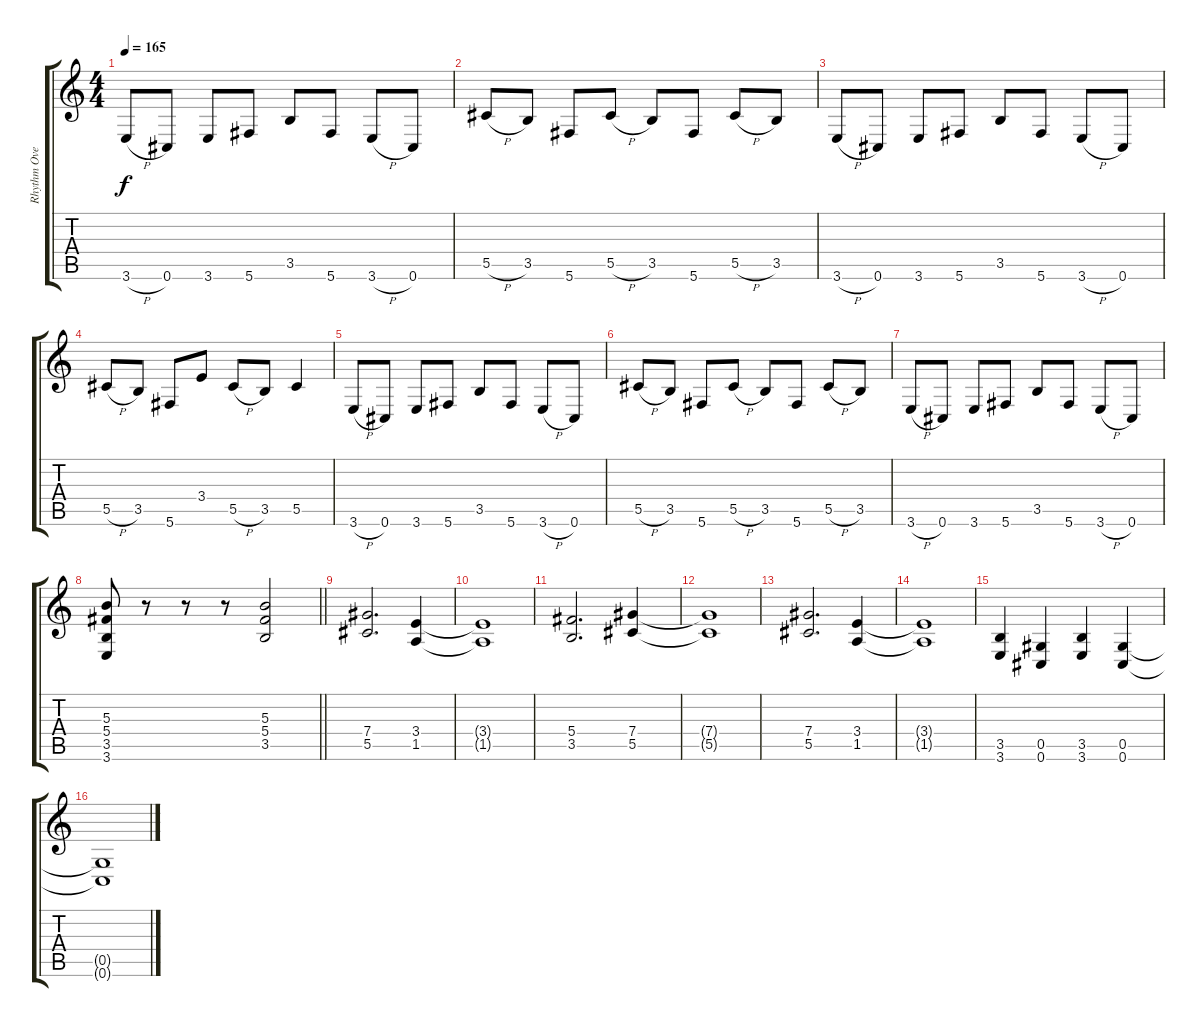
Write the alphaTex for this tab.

\track ("Rhythm Overdub" "Rhythm Ove") {instrument distortionguitar}
\staff {score tabs}
\tuning (Eb4 Bb3 Gb3 Db3 Ab2 Db2) {hide}
\ts (4 4)
\tempo 165
\clef g2
\ks c
3.6{h}.8{dy f} 0.6.8 3.6.8 5.6.8 3.5.8 5.6.8 3.6{h}.8 0.6.8 |
5.5{h}.8 3.5.8 5.6.8 5.5{h}.8 3.5.8 5.6.8 5.5{h}.8 3.5.8 |
3.6{h}.8 0.6.8 3.6.8 5.6.8 3.5.8 5.6.8 3.6{h}.8 0.6.8 |
5.5{h}.8 3.5.8 5.6.8 3.4.8 5.5{h}.8 3.5.8 5.5.4 |
3.6{h}.8 0.6.8 3.6.8 5.6.8 3.5.8 5.6.8 3.6{h}.8 0.6.8 |
5.5{h}.8 3.5.8 5.6.8 5.5{h}.8 3.5.8 5.6.8 5.5{h}.8 3.5.8 |
3.6{h}.8 0.6.8 3.6.8 5.6.8 3.5.8 5.6.8 3.6{h}.8 0.6.8 |
\barLineRight lightlight
(5.3 5.4 3.5 3.6).8 r.8 r.8 r.8 (5.3 5.4 3.5).2 |
(7.4 5.5).2{d} (3.4 1.5).4 |
(3.4{t} 1.5{t}).1 |
(5.4 3.5).2{d} (7.4 5.5).4 |
(7.4{t} 5.5{t}).1 |
(7.4 5.5).2{d} (3.4 1.5).4 |
(3.4{t} 1.5{t}).1 |
(3.5 3.6).4 (0.5 0.6).4 (3.5 3.6).4 (0.5 0.6).4 |
(0.5{t} 0.6{t}).1
